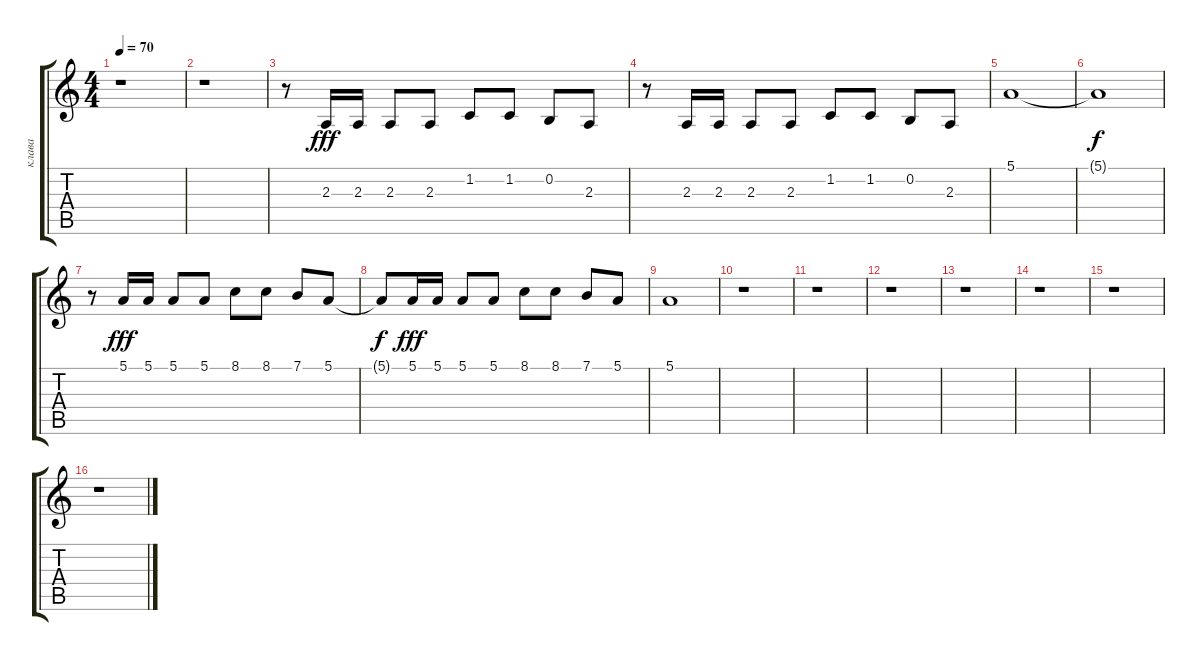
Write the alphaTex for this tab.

\track ("клава" "клава") {instrument synthstrings1}
\staff {score tabs}
\tuning (E4 B3 G3 D3 A2 E2) {hide}
\ts (4 4)
\tempo 70
\clef g2
\ks c
r.1{dy fff instrument synthstrings1} |
r.1 |
r.8 2.3.16 2.3.16 2.3.8 2.3.8 1.2.8 1.2.8 0.2.8 2.3.8 |
r.8 2.3.16 2.3.16 2.3.8 2.3.8 1.2.8 1.2.8 0.2.8 2.3.8 |
5.1.1 |
5.1{t}.1{dy f} |
r.8 5.1.16{dy fff} 5.1.16 5.1.8 5.1.8 8.1.8 8.1.8 7.1.8 5.1.8 |
5.1{t}.8{dy f} 5.1.16{dy fff} 5.1.16 5.1.8 5.1.8 8.1.8 8.1.8 7.1.8 5.1.8 |
5.1.1 |
r.1 |
r.1 |
r.1 |
r.1 |
r.1 |
r.1 |
r.1
